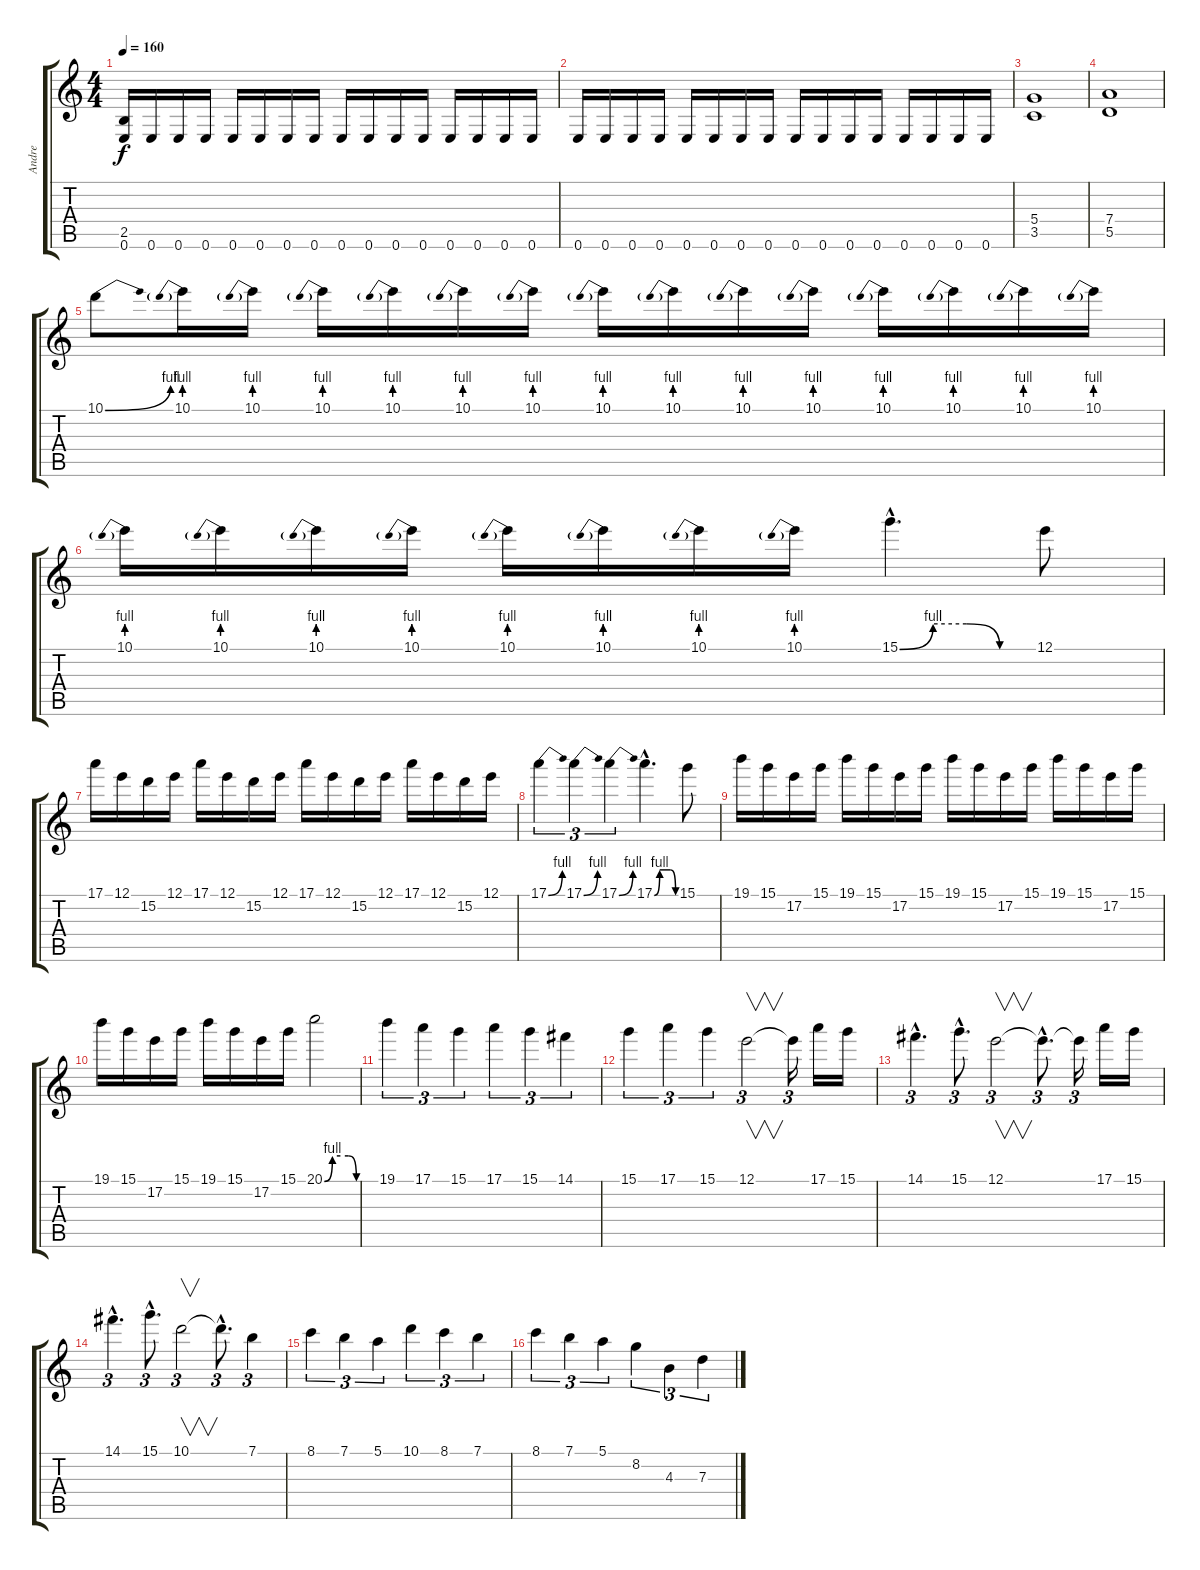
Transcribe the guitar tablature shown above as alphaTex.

\track ("Andre" "Andre") {instrument overdrivenguitar}
\staff {score tabs}
\tuning (E4 B3 G3 D3 A2 E2) {hide}
\ts (4 4)
\tempo 160
\clef g2
\ks c
(2.5 0.6).16{dy f} 0.6.16 0.6.16 0.6.16 0.6.16 0.6.16 0.6.16 0.6.16 0.6.16 0.6.16 0.6.16 0.6.16 0.6.16 0.6.16 0.6.16 0.6.16 |
0.6.16 0.6.16 0.6.16 0.6.16 0.6.16 0.6.16 0.6.16 0.6.16 0.6.16 0.6.16 0.6.16 0.6.16 0.6.16 0.6.16 0.6.16 0.6.16 |
(5.4 3.5).1 |
(7.4 5.5).1 |
10.1{be (bend 0 0 60 4)}.8 10.1{be (prebend 0 4 60 4)}.16 10.1{be (prebend 0 4 60 4)}.16 10.1{be (prebend 0 4 60 4)}.16 10.1{be (prebend 0 4 60 4)}.16 10.1{be (prebend 0 4 60 4)}.16 10.1{be (prebend 0 4 60 4)}.16 10.1{be (prebend 0 4 60 4)}.16 10.1{be (prebend 0 4 60 4)}.16 10.1{be (prebend 0 4 60 4)}.16 10.1{be (prebend 0 4 60 4)}.16 10.1{be (prebend 0 4 60 4)}.16 10.1{be (prebend 0 4 60 4)}.16 10.1{be (prebend 0 4 60 4)}.16 10.1{be (prebend 0 4 60 4)}.16 |
10.1{be (prebend 0 4 60 4)}.16 10.1{be (prebend 0 4 60 4)}.16 10.1{be (prebend 0 4 60 4)}.16 10.1{be (prebend 0 4 60 4)}.16 10.1{be (prebend 0 4 60 4)}.16 10.1{be (prebend 0 4 60 4)}.16 10.1{be (prebend 0 4 60 4)}.16 10.1{be (prebend 0 4 60 4)}.16 15.1{be (custom 0 0 15 4 30 4 45 0 60 0) hac}.4{d} 12.1.8 |
17.1.16 12.1.16 15.2.16 12.1.16 17.1.16 12.1.16 15.2.16 12.1.16 17.1.16 12.1.16 15.2.16 12.1.16 17.1.16 12.1.16 15.2.16 12.1.16 |
17.1{be (bend 0 0 60 4)}.4{tu (3 2)} 17.1{be (bend 0 0 60 4)}.4{tu (3 2)} 17.1{be (bend 0 0 60 4)}.4{tu (3 2)} 17.1{be (custom 0 0 15 4 30 4 45 4 60 0) hac}.4{d} 15.1.8 |
19.1.16 15.1.16 17.2.16 15.1.16 19.1.16 15.1.16 17.2.16 15.1.16 19.1.16 15.1.16 17.2.16 15.1.16 19.1.16 15.1.16 17.2.16 15.1.16 |
19.1.16 15.1.16 17.2.16 15.1.16 19.1.16 15.1.16 17.2.16 15.1.16 20.1{be (custom 0 0 15 4 30 4 45 4 60 0)}.2 |
19.1.4{tu (3 2)} 17.1.4{tu (3 2)} 15.1.4{tu (3 2)} 17.1.4{tu (3 2)} 15.1.4{tu (3 2)} 14.1.4{tu (3 2)} |
15.1.4{tu (3 2)} 17.1.4{tu (3 2)} 15.1.4{tu (3 2)} 12.1.2{v tu (3 2)} 12.1{t}.16{tu (3 2)} 17.1.16 15.1.16 |
14.1{hac}.4{d tu (3 2)} 15.1{hac}.8{d tu (3 2)} 12.1.2{v tu (3 2)} 12.1{hac t}.8{d tu (3 2)} 12.1{t}.16{tu (3 2)} 17.1.16 15.1.16 |
14.1{hac}.4{d tu (3 2)} 15.1{hac}.8{d tu (3 2)} 10.1.2{v tu (3 2)} 10.1{hac t}.8{d tu (3 2)} 7.1.4{tu (3 2)} |
8.1.4{tu (3 2)} 7.1.4{tu (3 2)} 5.1.4{tu (3 2)} 10.1.4{tu (3 2)} 8.1.4{tu (3 2)} 7.1.4{tu (3 2)} |
8.1.4{tu (3 2)} 7.1.4{tu (3 2)} 5.1.4{tu (3 2)} 8.2.4{tu (3 2)} 4.3.4{tu (3 2)} 7.3.4{tu (3 2)}
